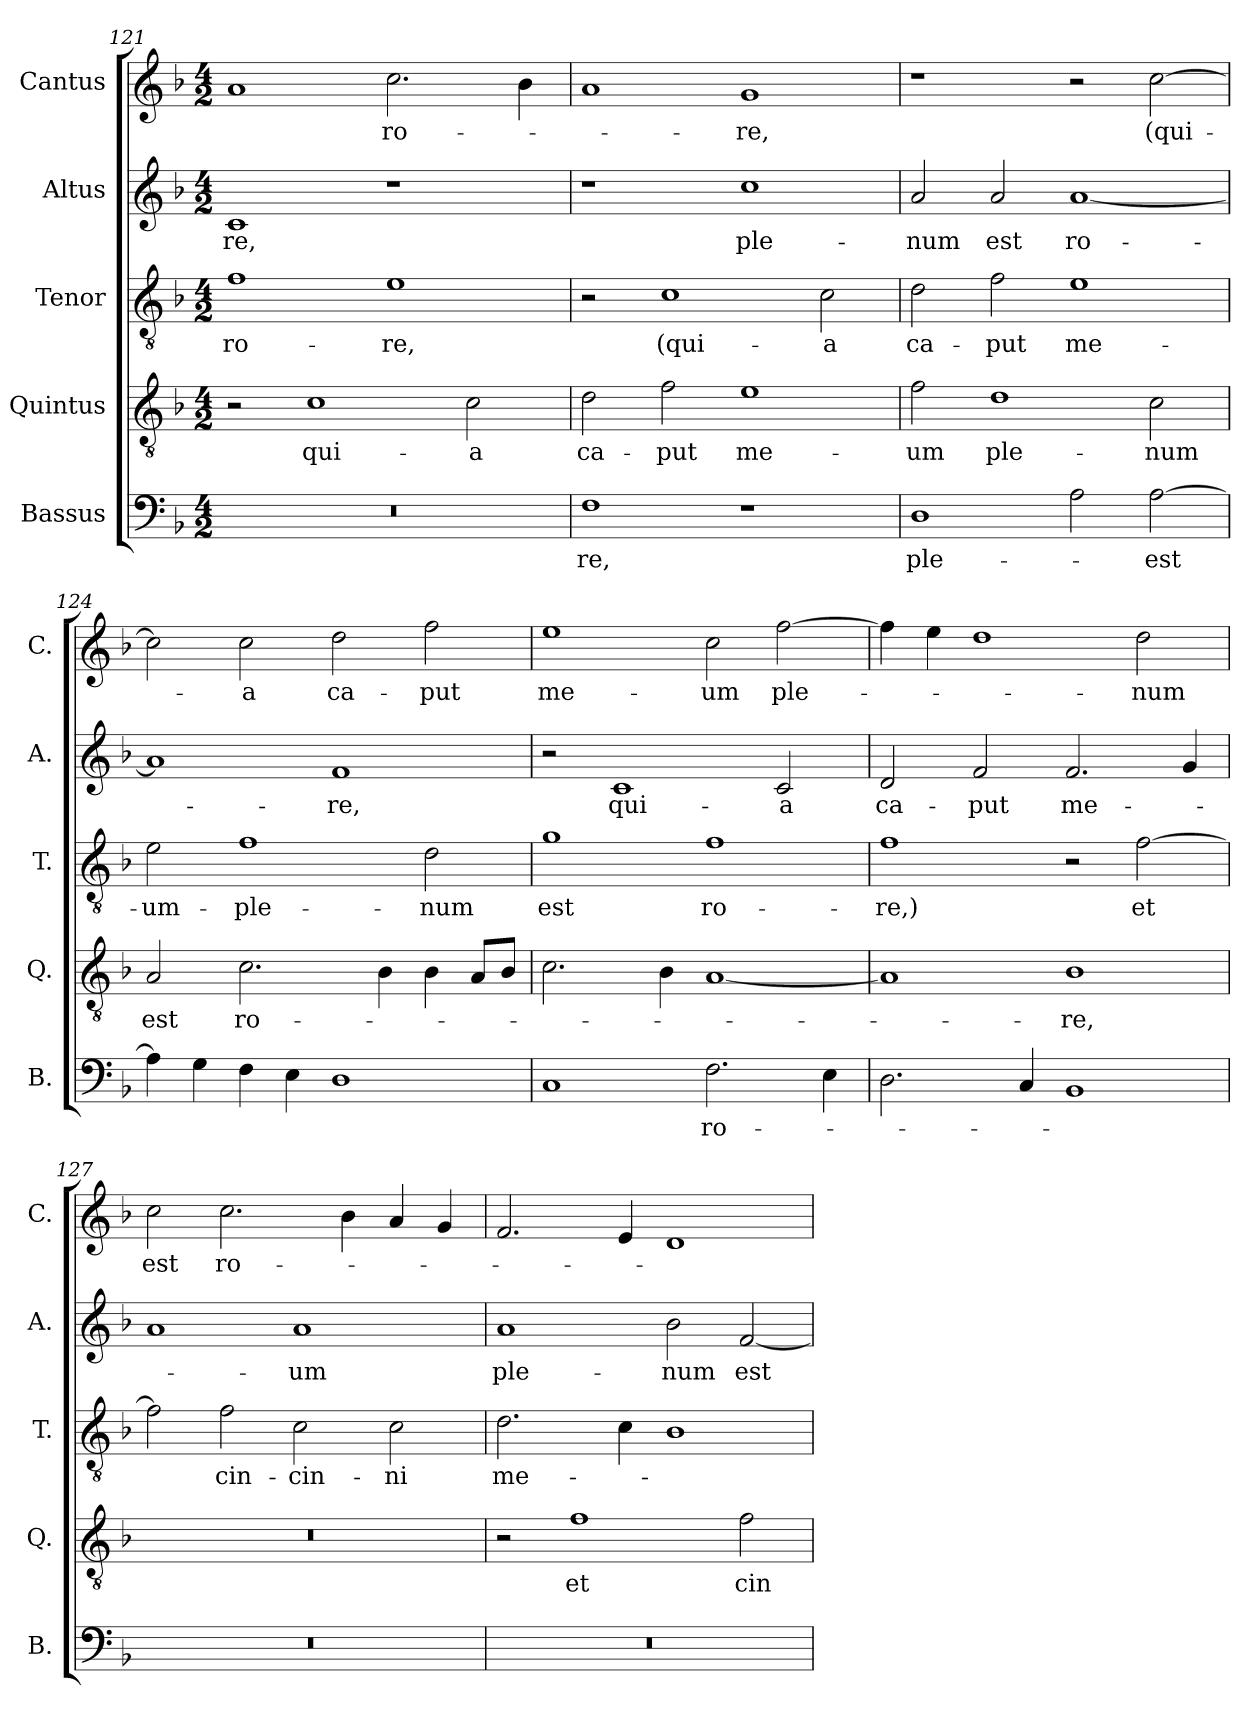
**kern	**text	**kern	**text	**kern	**text	**kern	**text	**kern	**text
*part5	*part5	*part4	*part4	*part3	*part3	*part2	*part2	*part1	*part1
*staff5	*staff5	*staff4	*staff4	*staff3	*staff3	*staff2	*staff2	*staff1	*staff1
*I"Bassus	*	*I"Quintus	*	*I"Tenor	*	*I"Altus	*	*I"Cantus	*
*I'B.	*	*I'Q.	*	*I'T.	*	*I'A.	*	*I'C.	*
*clefF4	*	*clefGv2	*	*clefGv2	*	*clefG2	*	*clefG2	*
*k[b-]	*	*k[b-]	*	*k[b-]	*	*k[b-]	*	*k[b-]	*
*M4/2	*	*M4/2	*	*M4/2	*	*M4/2	*	*M4/2	*
=121	=121	=121	=121	=121	=121	=121	=121	=121	=121
0r	.	2r	.	1f	ro-	1c	-re,	1a	.
.	.	1c	qui­-	.	.	.	.	.	.
.	.	.	.	1e	-re,	1r	.	2.cc\	ro-
.	.	2c\	-a	.	.	.	.	.	.
.	.	.	.	.	.	.	.	4b-\	.
=122	=122	=122	=122	=122	=122	=122	=122	=122	=122
1F	re,	2d\	ca-	2r	.	1r	.	1a	.
.	.	2f\	-put	1c	(qui-	.	.	.	.
1r	.	1e	me-	.	.	1cc	ple­-	1g	-re,
.	.	.	.	2c\	-a	.	.	.	.
=123	=123	=123	=123	=123	=123	=123	=123	=123	=123
1D	ple-	2f\	-um	2d\	ca-	2a/	-num	1r	.
.	.	1d	ple-	2f\	-put	2a/	est	.	.
2A\	.	.	.	1e	me-	[1a	ro-	2r	.
[2A\	-est	2c\	-num	.	.	.	.	[2cc\	(qui-
=124	=124	=124	=124	=124	=124	=124	=124	=124	=124
4A\]	.	2A/	est	2e\	-um-	1a]	.	2cc\]	.
4G\	.	.	.	.	.	.	.	.	.
4F\	.	2.c\	ro-	1f	-ple-	.	.	2cc\	-a
4E\	.	.	.	.	.	.	.	.	.
1D	.	.	.	.	.	1f	-re,	2dd\	ca-
.	.	4B-\	.	.	.	.	.	.	.
.	.	4B-\	.	2d\	-num	.	.	2ff\	-put
.	.	8A/L	.	.	.	.	.	.	.
.	.	8B-/J	.	.	.	.	.	.	.
=125	=125	=125	=125	=125	=125	=125	=125	=125	=125
1C	.	2.c\	.	1g	est	2r	.	1ee	me-
.	.	.	.	.	.	1c	qui-	.	.
.	.	4B-\	.	.	.	.	.	.	.
2.F\	ro-	[1A	.	1f	ro-	.	.	2cc\	-um
.	.	.	.	.	.	2c/	-a	[2ff\	ple­-
4E\	.	.	.	.	.	.	.	.	.
=126	=126	=126	=126	=126	=126	=126	=126	=126	=126
2.D\	.	1A]	.	1f	-re,)	2d/	ca-	4ff\]	.
.	.	.	.	.	.	.	.	4ee\	.
.	.	.	.	.	.	2f/	-put	1dd	.
4C/	.	.	.	.	.	.	.	.	.
1BB-	.	1B-	-re,	2r	.	2.f/	me-	.	.
.	.	.	.	[2f\	et	.	.	2dd\	-num
.	.	.	.	.	.	4g/	.	.	.
=127	=127	=127	=127	=127	=127	=127	=127	=127	=127
0r	.	0r	.	2f\]	.	1a	.	2cc\	est
.	.	.	.	2f\	cin­-	.	.	2.cc\	ro-
.	.	.	.	2c\	-cin­-	1a	-um	.	.
.	.	.	.	.	.	.	.	4b-\	.
.	.	.	.	2c\	-ni	.	.	4a/	.
.	.	.	.	.	.	.	.	4g/	.
=128	=128	=128	=128	=128	=128	=128	=128	=128	=128
0r	.	2r	.	2.d\	me­-	1a	ple­-	2.f/	.
.	.	1f	et	.	.	.	.	.	.
.	.	.	.	4c\	.	.	.	4e/	.
.	.	.	.	1B-	.	2b-\	-num	1d	.
.	.	2f\	cin­-	.	.	[2f/	est	.	.
=	=	=	=	=	=	=	=	=	=
*-	*-	*-	*-	*-	*-	*-	*-	*-	*-
